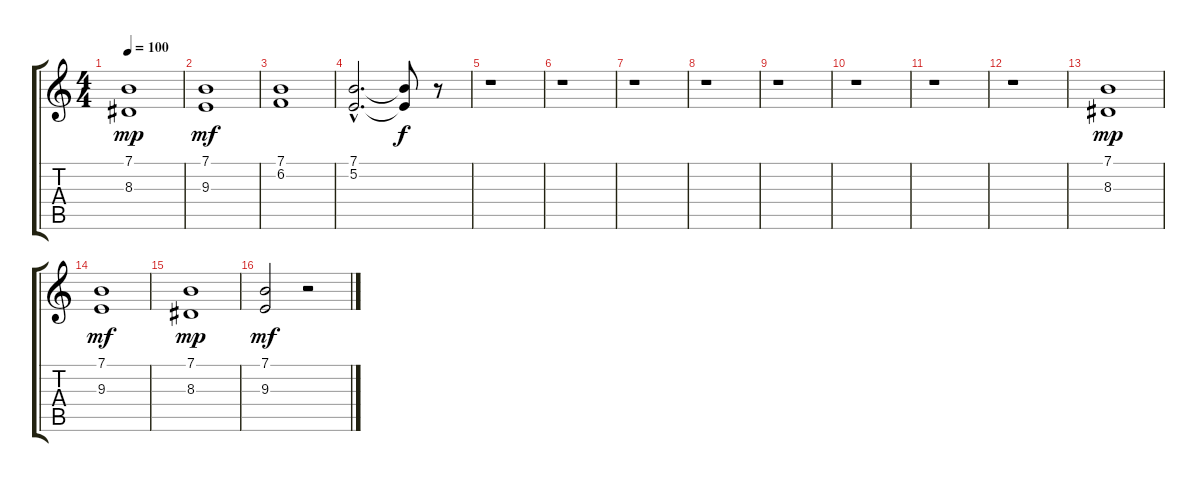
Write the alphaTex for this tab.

\track "" {instrument synthvoice}
\staff {score tabs}
\tuning (E4 B3 G3 D3 A2 E2) {hide}
\ts (4 4)
\tempo 100
\clef g2
\ks c
(7.1 8.3).1{dy mp} |
(7.1 9.3).1{dy mf} |
(7.1 6.2).1 |
(7.1{hac} 5.2{hac}).2{d} (7.1{t} 5.2{t}).8{dy f} r.8 |
r.1 |
r.1 |
r.1 |
r.1 |
r.1 |
r.1 |
r.1 |
r.1 |
(7.1 8.3).1{dy mp} |
(7.1 9.3).1{dy mf} |
(7.1 8.3).1{dy mp} |
(7.1 9.3).2{dy mf} r.2
